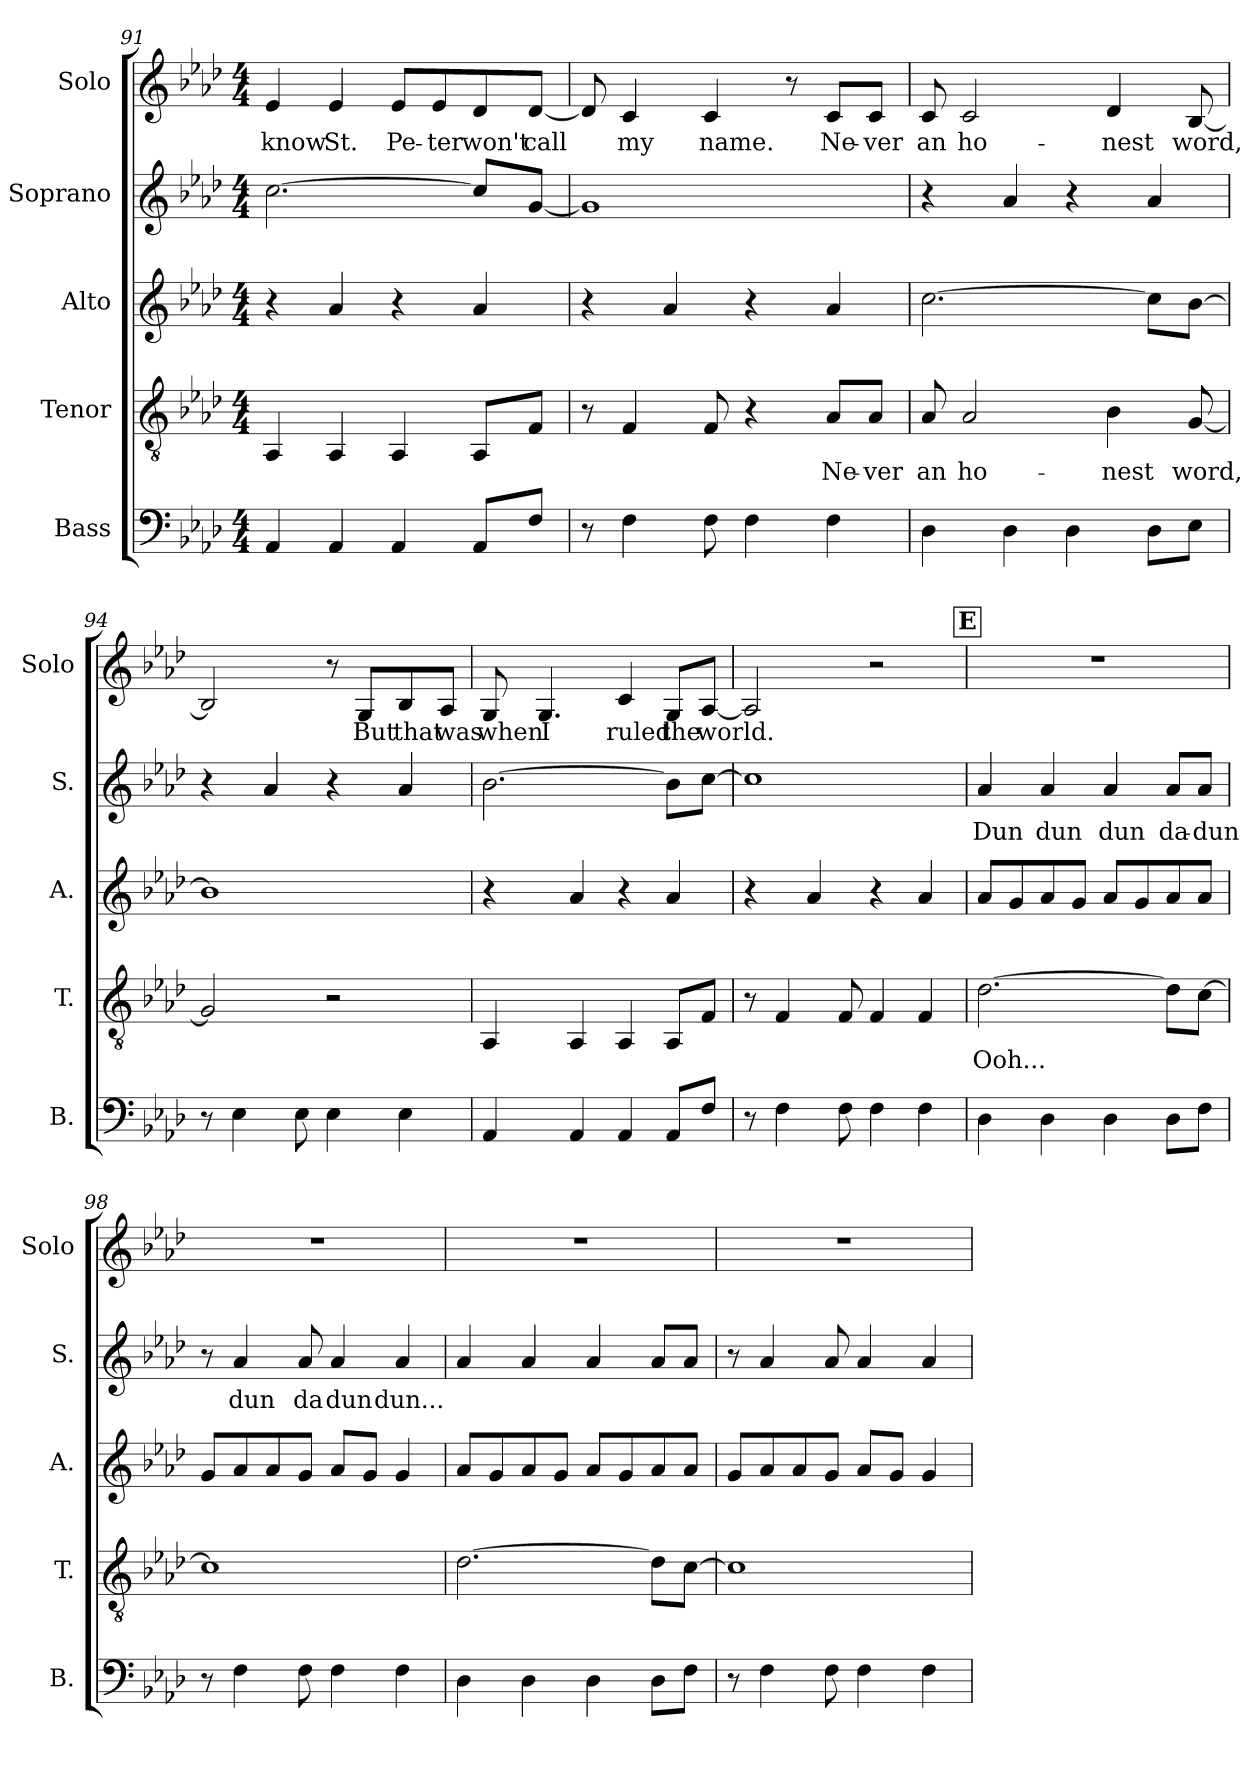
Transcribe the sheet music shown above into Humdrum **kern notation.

**kern	**kern	**text	**kern	**kern	**text	**kern	**text
*part5	*part4	*part4	*part3	*part2	*part2	*part1	*part1
*staff5	*staff4	*staff4	*staff3	*staff2	*staff2	*staff1	*staff1
*I"Bass	*I"Tenor	*	*I"Alto	*I"Soprano	*	*I"Solo	*
*I'B.	*I'T.	*	*I'A.	*I'S.	*	*I'Solo	*
*clefF4	*clefGv2	*	*clefG2	*clefG2	*	*clefG2	*
*k[b-e-a-d-]	*k[b-e-a-d-]	*	*k[b-e-a-d-]	*k[b-e-a-d-]	*	*k[b-e-a-d-]	*
*M4/4	*M4/4	*	*M4/4	*M4/4	*	*M4/4	*
=91	=91	=91	=91	=91	=91	=91	=91
4AA-/	4AA-/	.	4r	[2.cc\	.	4e-/	know
4AA-/	4AA-/	.	4a-/	.	.	4e-/	St.
4AA-/	4AA-/	.	4r	.	.	8e-/L	Pe-
.	.	.	.	.	.	8e-/	-ter
8AA-/L	8AA-/L	.	4a-/	8cc/L]	.	8d-/	won't
8F/J	8F/J	.	.	[8g/J	.	[8d-/J	call
=92	=92	=92	=92	=92	=92	=92	=92
8r	8r	.	4r	1g]	.	8d-/]	.
4F\	4F/	.	.	.	.	4c/	my
.	.	.	4a-/	.	.	.	.
8F\	8F/	.	.	.	.	4c/	name.
4F\	4r	.	4r	.	.	.	.
.	.	.	.	.	.	8r	.
4F\	8A-/L	Ne-	4a-/	.	.	8c/L	Ne-
.	8A-/J	-ver	.	.	.	8c/J	-ver
!!LO:LB:g=z
=93	=93	=93	=93	=93	=93	=93	=93
4D-\	8A-/	an	[2.cc\	4r	.	8c/	an
.	2A-/	ho-	.	.	.	2c/	ho-
4D-\	.	.	.	4a-/	.	.	.
4D-\	.	.	.	4r	.	.	.
.	4B-\	-nest	.	.	.	4d-/	-nest
8D-\L	.	.	8cc\L]	4a-/	.	.	.
8E-\J	[8G/	word,	[8b-\J	.	.	[8B-/	word,
=94	=94	=94	=94	=94	=94	=94	=94
8r	2G/]	.	1b-]	4r	.	2B-/]	.
4E-\	.	.	.	.	.	.	.
.	.	.	.	4a-/	.	.	.
8E-\	.	.	.	.	.	.	.
4E-\	2r	.	.	4r	.	8r	.
.	.	.	.	.	.	8G/L	But
4E-\	.	.	.	4a-/	.	8B-/	that
.	.	.	.	.	.	8A-/J	was
=95	=95	=95	=95	=95	=95	=95	=95
4AA-/	4AA-/	.	4r	[2.b-\	.	8G/	when
.	.	.	.	.	.	4.G/	I
4AA-/	4AA-/	.	4a-/	.	.	.	.
4AA-/	4AA-/	.	4r	.	.	4c/	ruled
8AA-/L	8AA-/L	.	4a-/	8b-\L]	.	8G/L	the
8F/J	8F/J	.	.	[8cc\J	.	[8A-/J	world.
=96	=96	=96	=96	=96	=96	=96	=96
8r	8r	.	4r	1cc]	.	2A-/]	.
4F\	4F/	.	.	.	.	.	.
.	.	.	4a-/	.	.	.	.
8F\	8F/	.	.	.	.	.	.
4F\	4F/	.	4r	.	.	2r	.
4F\	4F/	.	4a-/	.	.	.	.
!!LO:REH:place=s1:a:B:fs=14:t=E
=97	=97	=97	=97	=97	=97	=97	=97
4D-\	[2.d-\	Ooh...	8a-/L	4a-/	Dun	1r	.
.	.	.	8g/	.	.	.	.
4D-\	.	.	8a-/	4a-/	dun	.	.
.	.	.	8g/J	.	.	.	.
4D-\	.	.	8a-/L	4a-/	dun	.	.
.	.	.	8g/	.	.	.	.
8D-\L	8d-\L]	.	8a-/	8a-/L	da-	.	.
8F\J	[8c\J	.	8a-/J	8a-/J	-dun	.	.
!!LO:PB:g=z
=98	=98	=98	=98	=98	=98	=98	=98
8r	1c]	.	8g/L	8r	.	1r	.
4F\	.	.	8a-/	4a-/	dun	.	.
.	.	.	8a-/	.	.	.	.
8F\	.	.	8g/J	8a-/	da	.	.
4F\	.	.	8a-/L	4a-/	dun	.	.
.	.	.	8g/J	.	.	.	.
4F\	.	.	4g/	4a-/	dun...	.	.
=99	=99	=99	=99	=99	=99	=99	=99
4D-\	[2.d-\	.	8a-/L	4a-/	.	1r	.
.	.	.	8g/	.	.	.	.
4D-\	.	.	8a-/	4a-/	.	.	.
.	.	.	8g/J	.	.	.	.
4D-\	.	.	8a-/L	4a-/	.	.	.
.	.	.	8g/	.	.	.	.
8D-\L	8d-\L]	.	8a-/	8a-/L	.	.	.
8F\J	[8c\J	.	8a-/J	8a-/J	.	.	.
=100	=100	=100	=100	=100	=100	=100	=100
8r	1c]	.	8g/L	8r	.	1r	.
4F\	.	.	8a-/	4a-/	.	.	.
.	.	.	8a-/	.	.	.	.
8F\	.	.	8g/J	8a-/	.	.	.
4F\	.	.	8a-/L	4a-/	.	.	.
.	.	.	8g/J	.	.	.	.
4F\	.	.	4g/	4a-/	.	.	.
=	=	=	=	=	=	=	=
*-	*-	*-	*-	*-	*-	*-	*-
